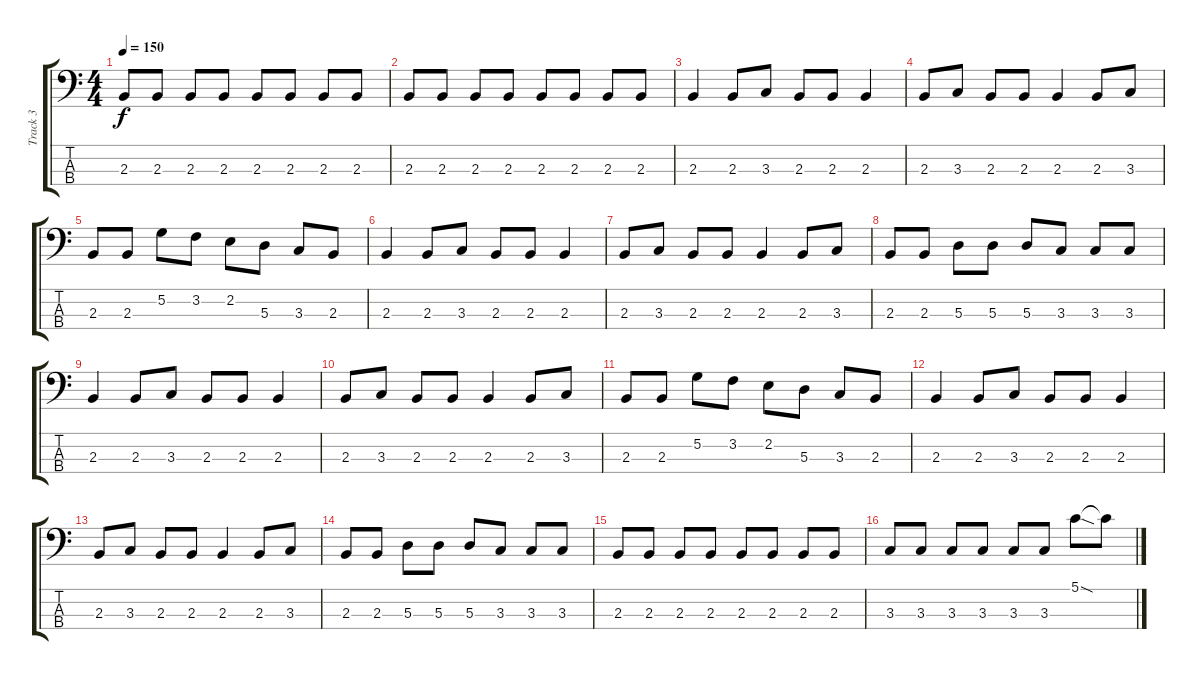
\track ("Track 3" "Track 3") {instrument electricbassfinger}
\staff {score tabs}
\tuning (G2 D2 A1 E1) {hide}
\ts (4 4)
\tempo 150
\clef f4
\ks c
2.3.8{dy f} 2.3.8 2.3.8 2.3.8 2.3.8 2.3.8 2.3.8 2.3.8 |
2.3.8 2.3.8 2.3.8 2.3.8 2.3.8 2.3.8 2.3.8 2.3.8 |
2.3.4 2.3.8 3.3.8 2.3.8 2.3.8 2.3.4 |
2.3.8 3.3.8 2.3.8 2.3.8 2.3.4 2.3.8 3.3.8 |
2.3.8 2.3.8 5.2.8 3.2.8 2.2.8 5.3.8 3.3.8 2.3.8 |
2.3.4 2.3.8 3.3.8 2.3.8 2.3.8 2.3.4 |
2.3.8 3.3.8 2.3.8 2.3.8 2.3.4 2.3.8 3.3.8 |
2.3.8 2.3.8 5.3.8 5.3.8 5.3.8 3.3.8 3.3.8 3.3.8 |
2.3.4 2.3.8 3.3.8 2.3.8 2.3.8 2.3.4 |
2.3.8 3.3.8 2.3.8 2.3.8 2.3.4 2.3.8 3.3.8 |
2.3.8 2.3.8 5.2.8 3.2.8 2.2.8 5.3.8 3.3.8 2.3.8 |
2.3.4 2.3.8 3.3.8 2.3.8 2.3.8 2.3.4 |
2.3.8 3.3.8 2.3.8 2.3.8 2.3.4 2.3.8 3.3.8 |
2.3.8 2.3.8 5.3.8 5.3.8 5.3.8 3.3.8 3.3.8 3.3.8 |
2.3.8 2.3.8 2.3.8 2.3.8 2.3.8 2.3.8 2.3.8 2.3.8 |
3.3.8 3.3.8 3.3.8 3.3.8 3.3.8 3.3.8 5.1{sod}.8 5.1{t}.8
